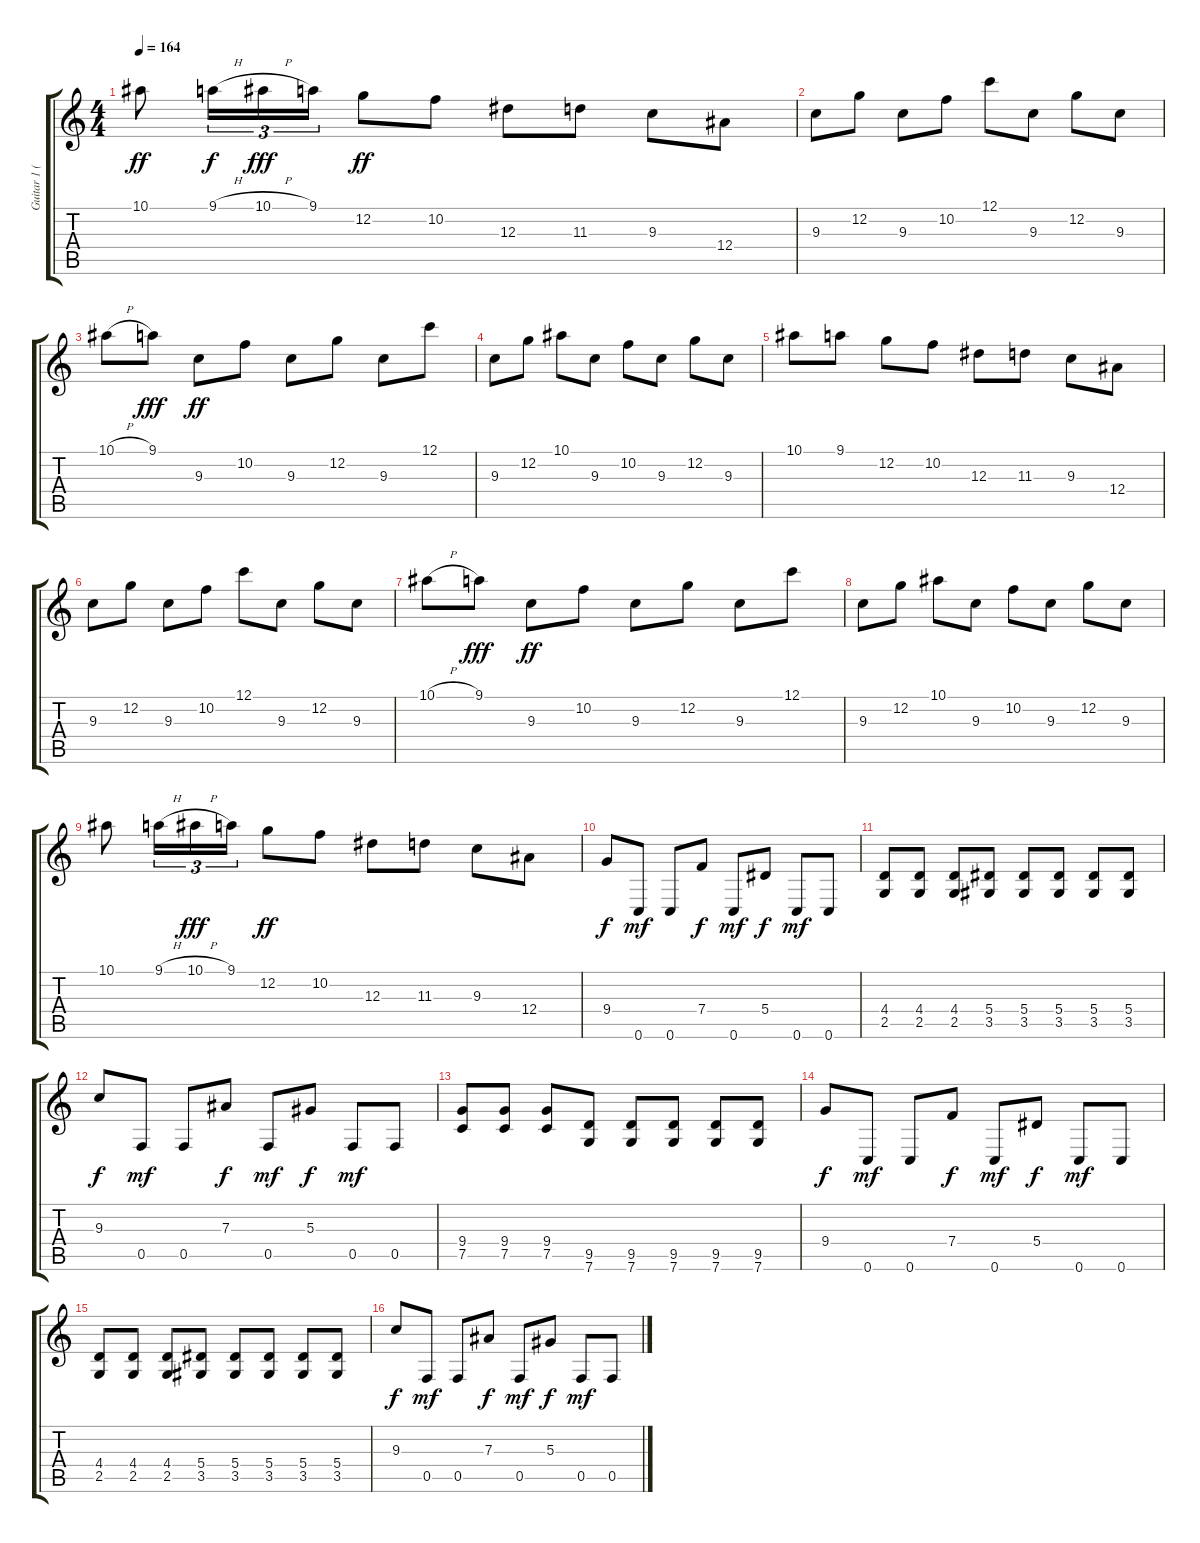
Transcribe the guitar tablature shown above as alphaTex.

\track ("Guitar 1 (Lead)" "Guitar 1 (") {instrument distortionguitar}
\staff {score tabs}
\tuning (C4 G3 Eb3 Bb2 F2 C2) {hide}
\ts (4 4)
\tempo 164
\clef g2
\ks c
10.1.8{dy ff} 9.1{h}.16{tu (3 2) dy f} 10.1{h}.16{tu (3 2) dy fff} 9.1.16{tu (3 2)} 12.2.8{dy ff} 10.2.8 12.3.8 11.3.8 9.3.8 12.4.8 |
9.3.8{balance 10} 12.2.8 9.3.8 10.2.8 12.1.8 9.3.8 12.2.8 9.3.8 |
10.1{h}.8 9.1.8{dy fff} 9.3.8{dy ff} 10.2.8 9.3.8 12.2.8 9.3.8 12.1.8 |
9.3.8 12.2.8 10.1.8 9.3.8 10.2.8 9.3.8 12.2.8 9.3.8 |
10.1.8 9.1.8 12.2.8 10.2.8 12.3.8 11.3.8 9.3.8 12.4.8 |
9.3.8 12.2.8 9.3.8 10.2.8 12.1.8 9.3.8 12.2.8 9.3.8 |
10.1{h}.8 9.1.8{dy fff} 9.3.8{dy ff} 10.2.8 9.3.8 12.2.8 9.3.8 12.1.8 |
9.3.8 12.2.8 10.1.8 9.3.8 10.2.8 9.3.8 12.2.8 9.3.8 |
10.1.8 9.1{h}.16{tu (3 2)} 10.1{h}.16{tu (3 2) dy fff} 9.1.16{tu (3 2)} 12.2.8{dy ff} 10.2.8 12.3.8 11.3.8 9.3.8 12.4.8 |
9.4.8{dy f balance 4} 0.6.8{dy mf} 0.6.8 7.4.8{dy f} 0.6.8{dy mf} 5.4.8{dy f} 0.6.8{dy mf} 0.6.8 |
(4.4 2.5).8 (4.4 2.5).8 (4.4 2.5).8 (5.4 3.5).8 (5.4 3.5).8 (5.4 3.5).8 (5.4 3.5).8 (5.4 3.5).8 |
9.3.8{dy f} 0.5.8{dy mf} 0.5.8 7.3.8{dy f} 0.5.8{dy mf} 5.3.8{dy f} 0.5.8{dy mf} 0.5.8 |
(9.4 7.5).8 (9.4 7.5).8 (9.4 7.5).8 (9.5 7.6).8 (9.5 7.6).8 (9.5 7.6).8 (9.5 7.6).8 (9.5 7.6).8 |
9.4.8{dy f} 0.6.8{dy mf} 0.6.8 7.4.8{dy f} 0.6.8{dy mf} 5.4.8{dy f} 0.6.8{dy mf} 0.6.8 |
(4.4 2.5).8 (4.4 2.5).8 (4.4 2.5).8 (5.4 3.5).8 (5.4 3.5).8 (5.4 3.5).8 (5.4 3.5).8 (5.4 3.5).8 |
9.3.8{dy f} 0.5.8{dy mf} 0.5.8 7.3.8{dy f} 0.5.8{dy mf} 5.3.8{dy f} 0.5.8{dy mf} 0.5.8
